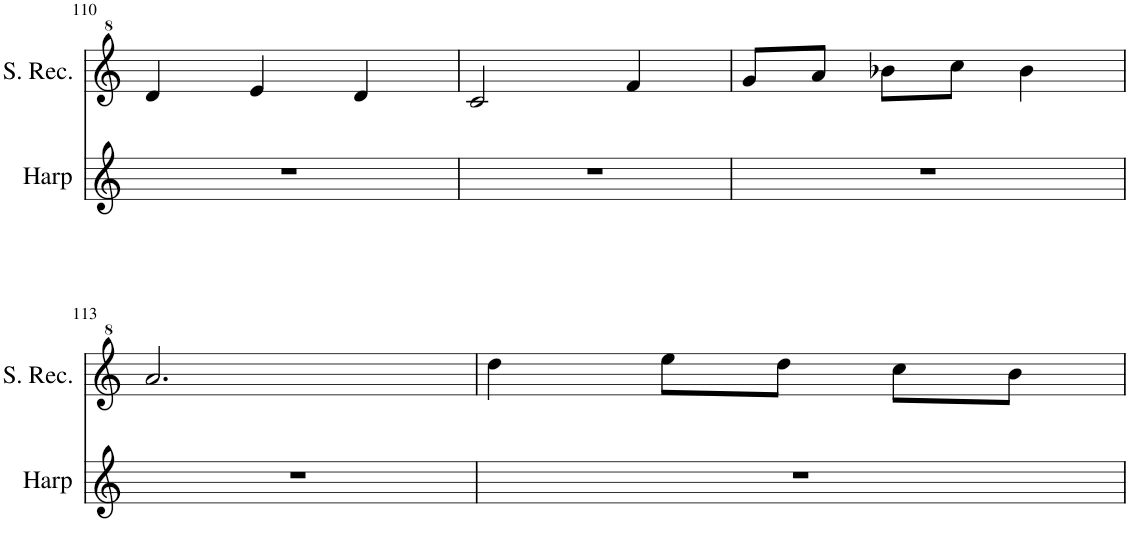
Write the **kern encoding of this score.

**kern	**kern
*part2	*part1
*staff2	*staff1
*I"Harp	*I"Sop
*I'Harp	*
!!LO:PB:g=z
*clefG2	*clefG^2
*k[]	*k[]
*M3/4	*M3/4
=110	=110
2.r	4dd/
.	4ee/
.	4dd/
=111	=111
2.r	2cc/
.	4ff/
=112	=112
2.r	8gg/L
.	8aa/J
.	8bb-X\L
.	8ccc\J
.	4bb-\
!!LO:LB:g=z
=113	=113
2.r	2.aa/
=114	=114
2.r	4ddd\
.	8eee\L
.	8ddd\J
.	8ccc\L
.	8bb\J
=	=
*-	*-
